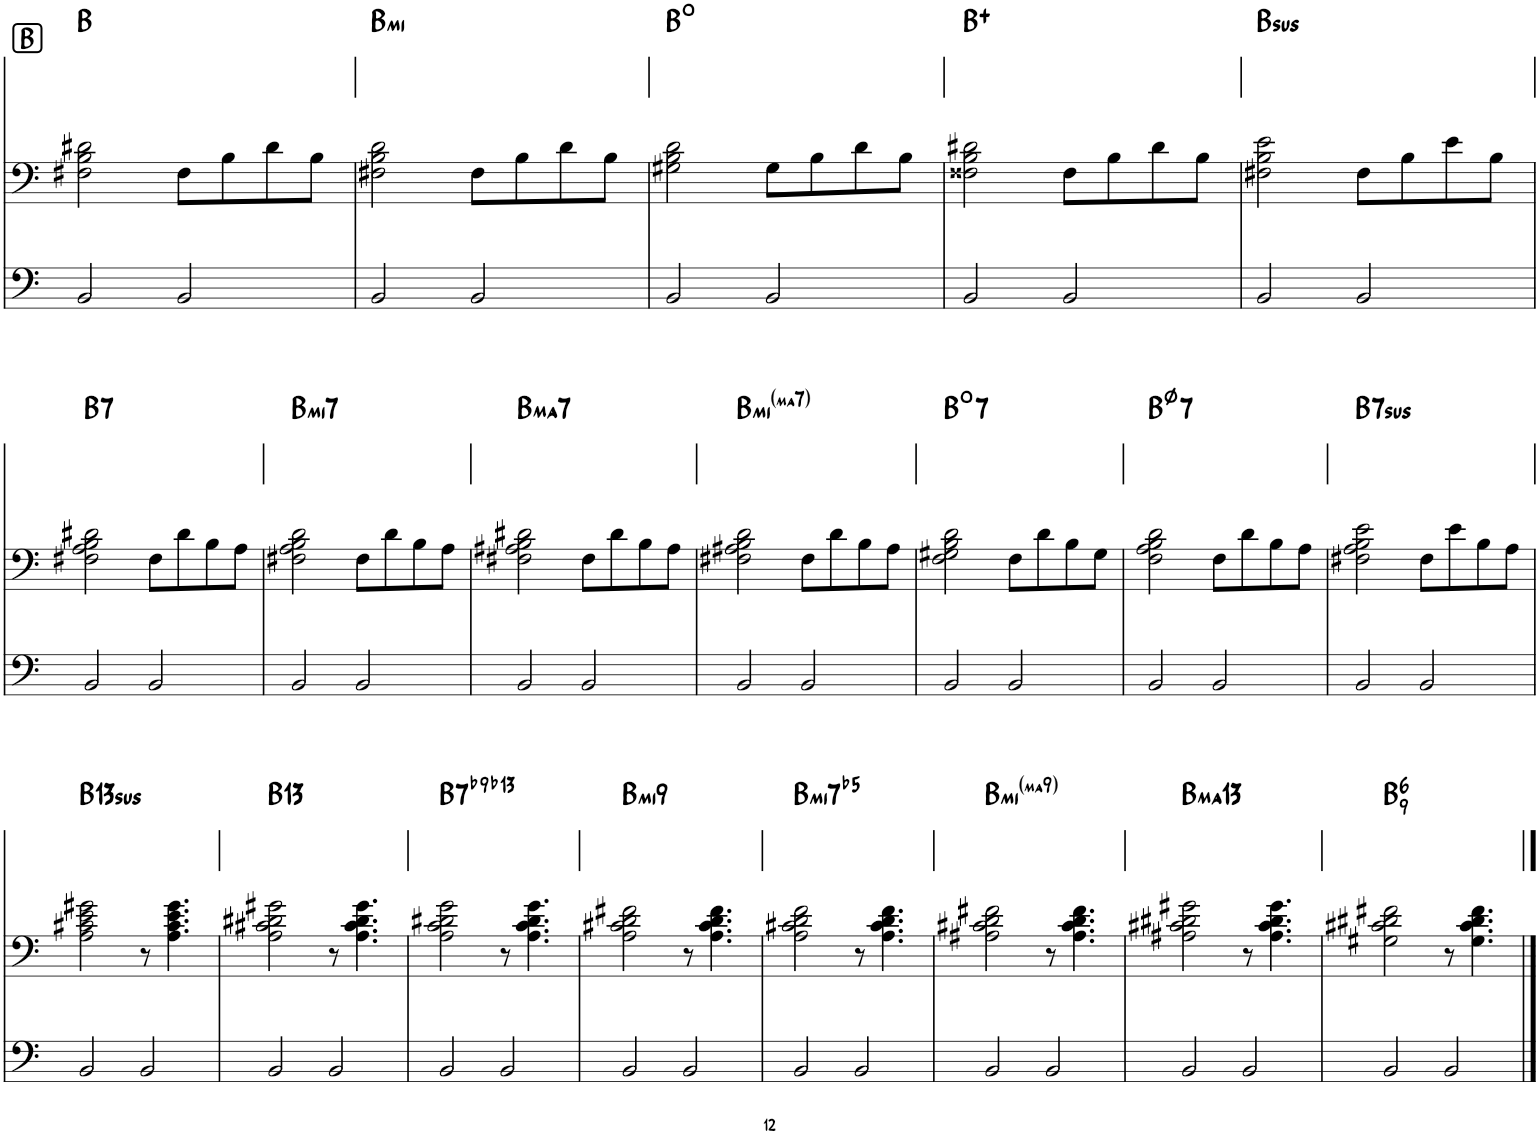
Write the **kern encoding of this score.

**kern	**kern	**kern	**harte
*part1	*part1	*part1	*part1
*staff3	*staff2	*staff1	*
*I"Piano	*	*	*
*I'Pno.	*	*	*
!!LO:PB:g=z
*clefF4	*clefF4	*clefG2	*
*k[]	*k[]	*k[]	*
*M4/4	*M4/4	*M4/4	*
!!LO:REH:place=s1:a:rj:fs=14:t=B
=221	=221	=221	=221
2BB/	2F#X\ 2B\ 2d#X\	1ryy	B:maj
2BB/	8F#\L	.	.
.	8B\	.	.
.	8d#\	.	.
.	8B\J	.	.
=222	=222	=222	=222
!	!	!	!LO:H:kt=mi
2BB/	2F#X\ 2B\ 2d\	1ryy	B:min
2BB/	8F#\L	.	.
.	8B\	.	.
.	8d\	.	.
.	8B\J	.	.
=223	=223	=223	=223
2BB/	2G#X\ 2B\ 2d\	1ryy	B:dim
2BB/	8G#\L	.	.
.	8B\	.	.
.	8d\	.	.
.	8B\J	.	.
=224	=224	=224	=224
2BB/	2F##X\ 2B\ 2d#X\	1ryy	B:aug
2BB/	8F##\L	.	.
.	8B\	.	.
.	8d#\	.	.
.	8B\J	.	.
=225	=225	=225	=225
!	!	!	!LO:H:kt=sus
2BB/	2F#X\ 2B\ 2e\	1ryy	B:sus4
2BB/	8F#\L	.	.
.	8B\	.	.
.	8e\	.	.
.	8B\J	.	.
!!LO:LB:g=z
=226	=226	=226	=226
!	!	!	!LO:H:kt=7
2BB/	2F#X\ 2A\ 2B\ 2d#X\	1ryy	B:7
2BB/	8F#\L	.	.
.	8d#\	.	.
.	8B\	.	.
.	8A\J	.	.
=227	=227	=227	=227
!	!	!	!LO:H:kt=mi7
2BB/	2F#X\ 2A\ 2B\ 2d\	1ryy	B:min7
2BB/	8F#\L	.	.
.	8d\	.	.
.	8B\	.	.
.	8A\J	.	.
=228	=228	=228	=228
!	!	!	!LO:H:kt=ma7
2BB/	2F#X\ 2A#X\ 2B\ 2d#X\	1ryy	B:maj7
2BB/	8F#\L	.	.
.	8d#\	.	.
.	8B\	.	.
.	8A#\J	.	.
=229	=229	=229	=229
!	!	!	!LO:H:kt=mima7
2BB/	2F#X\ 2A#X\ 2B\ 2d\	1ryy	B:minmaj7
2BB/	8F#\L	.	.
.	8d\	.	.
.	8B\	.	.
.	8A#\J	.	.
=230	=230	=230	=230
!	!	!	!LO:H:kt=7
2BB/	2F\ 2G#X\ 2B\ 2d\	1ryy	B:dim7
2BB/	8F\L	.	.
.	8d\	.	.
.	8B\	.	.
.	8G#\J	.	.
=231	=231	=231	=231
!	!	!	!LO:H:kt=7
2BB/	2F\ 2A\ 2B\ 2d\	1ryy	B:hdim7
2BB/	8F\L	.	.
.	8d\	.	.
.	8B\	.	.
.	8A\J	.	.
=232	=232	=232	=232
!	!	!	!LO:H:kt=7sus
2BB/	2F#X\ 2A\ 2B\ 2e\	1ryy	B:sus4(7)
2BB/	8F#\L	.	.
.	8e\	.	.
.	8B\	.	.
.	8A\J	.	.
!!LO:LB:g=z
=233	=233	=233	=233
!	!	!	!LO:H:kt=13sus
2BB/	2A\ 2c#X\ 2e\ 2g#X\	1ryy	B:sus4(7,9,11,13)
2BB/	8r	.	.
.	4.A\ 4.c#\ 4.e\ 4.g#\	.	.
=234	=234	=234	=234
!	!	!	!LO:H:kt=13
2BB/	2A\ 2c#X\ 2d#X\ 2g#X\	1ryy	B:9(11,13)
2BB/	8r	.	.
.	4.A\ 4.c#\ 4.d#\ 4.g#\	.	.
=235	=235	=235	=235
!	!	!	!LO:H:kt=7
2BB/	2A\ 2c\ 2d#X\ 2g\	1ryy	B:7(b9,b13)
2BB/	8r	.	.
.	4.A\ 4.c\ 4.d#\ 4.g\	.	.
=236	=236	=236	=236
!	!	!	!LO:H:kt=mi9
2BB/	2A\ 2c#X\ 2d\ 2f#X\	1ryy	B:min9
2BB/	8r	.	.
.	4.A\ 4.c#\ 4.d\ 4.f#\	.	.
=237	=237	=237	=237
!	!	!	!LO:H:kt=mi7b5
2BB/	2A\ 2c#X\ 2d\ 2f\	1ryy	B:hdim7
2BB/	8r	.	.
.	4.A\ 4.c#\ 4.d\ 4.f\	.	.
=238	=238	=238	=238
!	!	!	!LO:H:kt=mima7
2BB/	2A#X\ 2c#X\ 2d\ 2f#X\	1ryy	B:minmaj7(9)
2BB/	8r	.	.
.	4.A#\ 4.c#\ 4.d\ 4.f#\	.	.
=239	=239	=239	=239
!	!	!	!LO:H:kt=ma13
2BB/	2A#X\ 2c#X\ 2d#X\ 2g#X\	1ryy	B:maj9(11,13)
2BB/	8r	.	.
.	4.A#\ 4.c#\ 4.d#\ 4.g#\	.	.
=240	=240	=240	=240
!	!	!	!LO:H:kt=6
2BB/	2G#X\ 2c#X\ 2d#X\ 2f#X\	1ryy	B:maj6(9)
2BB/	8r	.	.
.	4.G#\ 4.c#\ 4.d#\ 4.f#\	.	.
==	==	==	==
*-	*-	*-	*-
